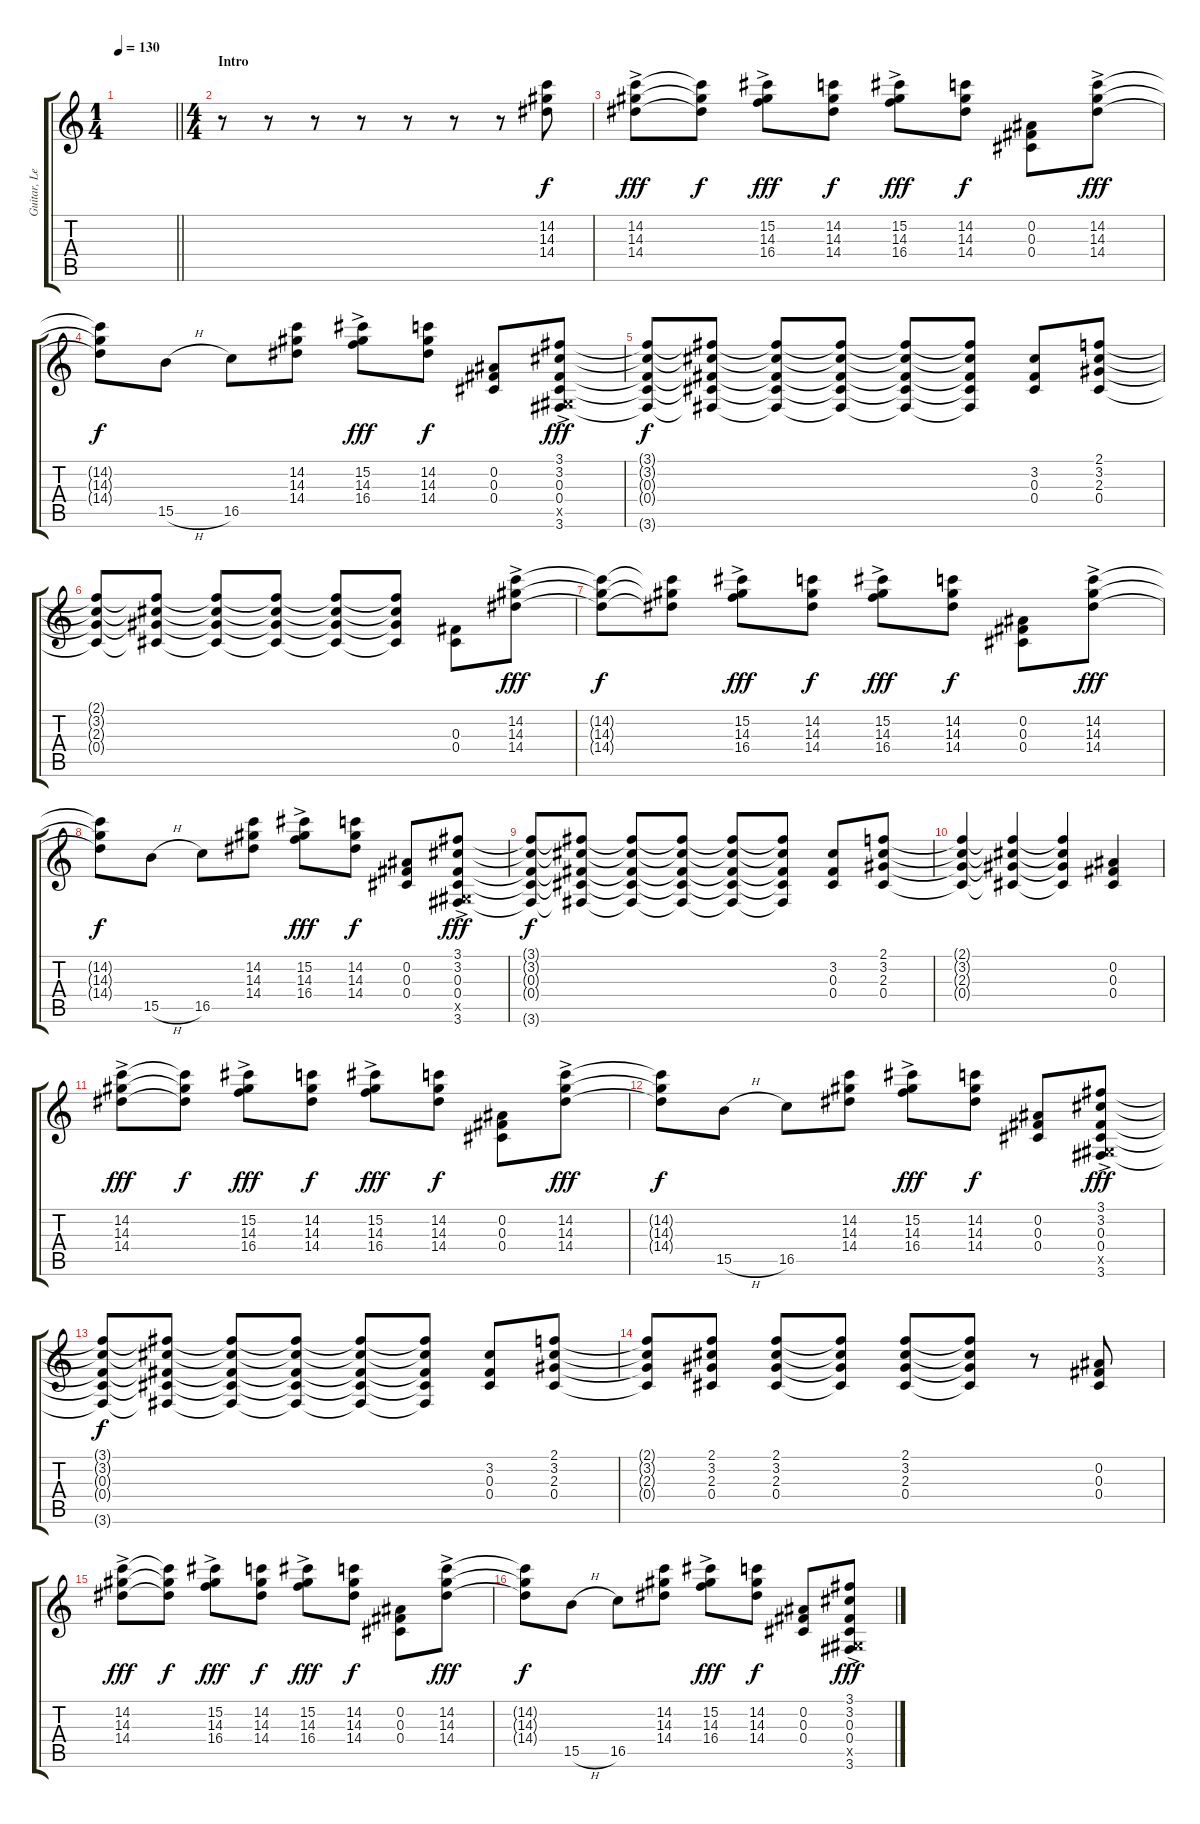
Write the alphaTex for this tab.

\track ("Guitar, Lead" "Guitar, Le") {instrument distortionguitar}
\staff {score tabs}
\tuning (Eb4 Bb3 Gb3 Db3 Ab2 Eb2) {hide}
\ts (1 4)
\tempo 130
\clef g2
\barLineRight lightlight
\ks c
|
\ts (4 4)
\section ("" "Intro")
r.8 r.8 r.8 r.8 r.8 r.8 r.8 (14.2 14.3 14.4).8 |
(14.2{ac} 14.3{ac} 14.4{ac}).8{dy fff} (14.2{t} 14.3{t} 14.4{t}).8{dy f} (15.2{ac} 14.3{ac} 16.4{ac}).8{dy fff} (14.2 14.3 14.4).8{dy f} (15.2{ac} 14.3{ac} 16.4{ac}).8{dy fff} (14.2 14.3 14.4).8{dy f} (0.2 0.3 0.4).8 (14.2{ac} 14.3{ac} 14.4{ac}).8{dy fff} |
(14.2{t} 14.3{t} 14.4{t}).8{dy f} 15.5{h}.8 16.5.8 (14.2 14.3 14.4).8 (15.2{ac} 14.3{ac} 16.4{ac}).8{dy fff} (14.2 14.3 14.4).8{dy f} (0.2 0.3 0.4).8 (3.1{ac} 3.2{ac} 0.3{ac} 0.4{ac} 0.5{ac x} 3.6{ac}).8{dy fff} |
(3.1{t} 3.2{t} 0.3{t} 0.4{t} 3.6{t}).8{dy f} (3.1{t} 3.2{t} 0.3{t} 0.4{t} 3.6{t}).8 (3.1{t} 3.2{t} 0.3{t} 0.4{t} 3.6{t}).8 (3.1{t} 3.2{t} 0.3{t} 0.4{t} 3.6{t}).8 (3.1{t} 3.2{t} 0.3{t} 0.4{t} 3.6{t}).8 (3.1{t} 3.2{t} 0.3{t} 0.4{t} 3.6{t}).8 (3.2 0.3 0.4).8 (2.1 3.2 2.3 0.4).8 |
(2.1{t} 3.2{t} 2.3{t} 0.4{t}).8 (2.1{t} 3.2{t} 2.3{t} 0.4{t}).8 (2.1{t} 3.2{t} 2.3{t} 0.4{t}).8 (2.1{t} 3.2{t} 2.3{t} 0.4{t}).8 (2.1{t} 3.2{t} 2.3{t} 0.4{t}).8 (2.1{t} 3.2{t} 2.3{t} 0.4{t}).8 (0.3 0.4).8 (14.2{ac} 14.3{ac} 14.4{ac}).8{dy fff} |
(14.2{t} 14.3{t} 14.4{t}).8{dy f} (14.2{t} 14.3{t} 14.4{t}).8 (15.2{ac} 14.3{ac} 16.4{ac}).8{dy fff} (14.2 14.3 14.4).8{dy f} (15.2{ac} 14.3{ac} 16.4{ac}).8{dy fff} (14.2 14.3 14.4).8{dy f} (0.2 0.3 0.4).8 (14.2{ac} 14.3{ac} 14.4{ac}).8{dy fff} |
(14.2{t} 14.3{t} 14.4{t}).8{dy f} 15.5{h}.8 16.5.8 (14.2 14.3 14.4).8 (15.2{ac} 14.3{ac} 16.4{ac}).8{dy fff} (14.2 14.3 14.4).8{dy f} (0.2 0.3 0.4).8 (3.1{ac} 3.2{ac} 0.3{ac} 0.4{ac} 0.5{ac x} 3.6{ac}).8{dy fff} |
(3.1{t} 3.2{t} 0.3{t} 0.4{t} 3.6{t}).8{dy f} (3.1{t} 3.2{t} 0.3{t} 0.4{t} 3.6{t}).8 (3.1{t} 3.2{t} 0.3{t} 0.4{t} 3.6{t}).8 (3.1{t} 3.2{t} 0.3{t} 0.4{t} 3.6{t}).8 (3.1{t} 3.2{t} 0.3{t} 0.4{t} 3.6{t}).8 (3.1{t} 3.2{t} 0.3{t} 0.4{t} 3.6{t}).8 (3.2 0.3 0.4).8 (2.1 3.2 2.3 0.4).8 |
(2.1{t} 3.2{t} 2.3{t} 0.4{t}).4 (2.1{t} 3.2{t} 2.3{t} 0.4{t}).4 (2.1{t} 3.2{t} 2.3{t} 0.4{t}).4 (0.2 0.3 0.4).4 |
(14.2{ac} 14.3{ac} 14.4{ac}).8{dy fff} (14.2{t} 14.3{t} 14.4{t}).8{dy f} (15.2{ac} 14.3{ac} 16.4{ac}).8{dy fff} (14.2 14.3 14.4).8{dy f} (15.2{ac} 14.3{ac} 16.4{ac}).8{dy fff} (14.2 14.3 14.4).8{dy f} (0.2 0.3 0.4).8 (14.2{ac} 14.3{ac} 14.4{ac}).8{dy fff} |
(14.2{t} 14.3{t} 14.4{t}).8{dy f} 15.5{h}.8 16.5.8 (14.2 14.3 14.4).8 (15.2{ac} 14.3{ac} 16.4{ac}).8{dy fff} (14.2 14.3 14.4).8{dy f} (0.2 0.3 0.4).8 (3.1{ac} 3.2{ac} 0.3{ac} 0.4{ac} 0.5{ac x} 3.6{ac}).8{dy fff} |
(3.1{t} 3.2{t} 0.3{t} 0.4{t} 3.6{t}).8{dy f} (3.1{t} 3.2{t} 0.3{t} 0.4{t} 3.6{t}).8 (3.1{t} 3.2{t} 0.3{t} 0.4{t} 3.6{t}).8 (3.1{t} 3.2{t} 0.3{t} 0.4{t} 3.6{t}).8 (3.1{t} 3.2{t} 0.3{t} 0.4{t} 3.6{t}).8 (3.1{t} 3.2{t} 0.3{t} 0.4{t} 3.6{t}).8 (3.2 0.3 0.4).8 (2.1 3.2 2.3 0.4).8 |
(2.1{t} 3.2{t} 2.3{t} 0.4{t}).8 (2.1 3.2 2.3 0.4).8 (2.1 3.2 2.3 0.4).8 (2.1{t} 3.2{t} 2.3{t} 0.4{t}).8 (2.1 3.2 2.3 0.4).8 (2.1{t} 3.2{t} 2.3{t} 0.4{t}).8 r.8 (0.2 0.3 0.4).8 |
(14.2{ac} 14.3{ac} 14.4{ac}).8{dy fff} (14.2{t} 14.3{t} 14.4{t}).8{dy f} (15.2{ac} 14.3{ac} 16.4{ac}).8{dy fff} (14.2 14.3 14.4).8{dy f} (15.2{ac} 14.3{ac} 16.4{ac}).8{dy fff} (14.2 14.3 14.4).8{dy f} (0.2 0.3 0.4).8 (14.2{ac} 14.3{ac} 14.4{ac}).8{dy fff} |
(14.2{t} 14.3{t} 14.4{t}).8{dy f} 15.5{h}.8 16.5.8 (14.2 14.3 14.4).8 (15.2{ac} 14.3{ac} 16.4{ac}).8{dy fff} (14.2 14.3 14.4).8{dy f} (0.2 0.3 0.4).8 (3.1{ac} 3.2{ac} 0.3{ac} 0.4{ac} 0.5{ac x} 3.6{ac}).8{dy fff}
